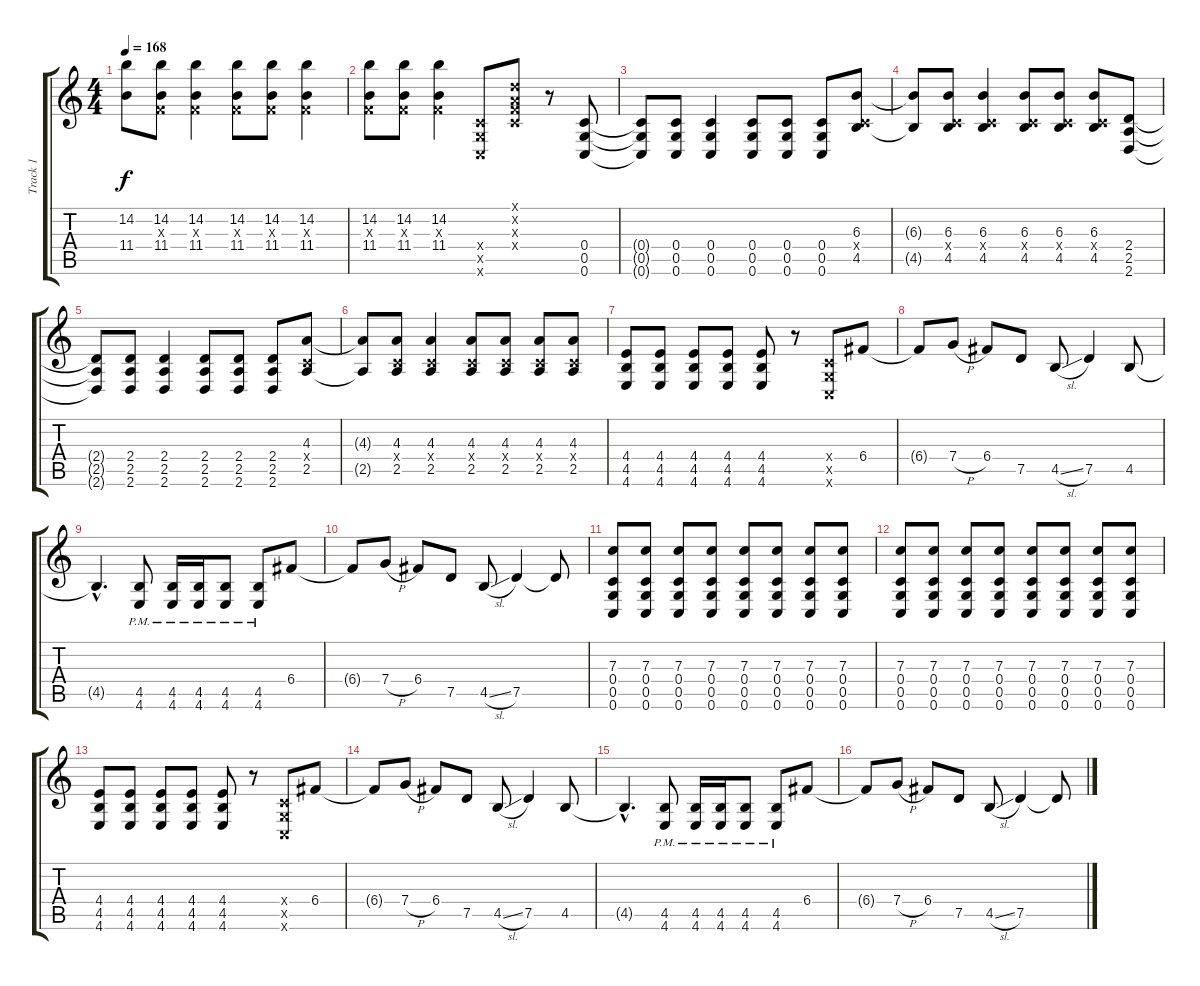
\track ("Track 1" "Track 1") {instrument distortionguitar}
\staff {score tabs}
\tuning (D4 A3 F3 C3 G2 C2) {hide}
\ts (4 4)
\tempo 168
\clef g2
\ks c
(14.2{t} 11.4{t}).8{dy f} (14.2 0.3{x} 11.4).8 (14.2 0.3{x} 11.4).4 (14.2 0.3{x} 11.4).8 (14.2 0.3{x} 11.4).8 (14.2 0.3{x} 11.4).4 |
(14.2 0.3{x} 11.4).8 (14.2 0.3{x} 11.4).8 (14.2 0.3{x} 11.4).4 (0.4{x} 0.5{x} 0.6{x}).8 (0.1{x} 0.2{x} 0.3{x} 0.4{x}).8 r.8 (0.4 0.5 0.6).8 |
(0.4{t} 0.5{t} 0.6{t}).8 (0.4 0.5 0.6).8 (0.4 0.5 0.6).4 (0.4 0.5 0.6).8 (0.4 0.5 0.6).8 (0.4 0.5 0.6).8 (6.3 0.4{x} 4.5).8 |
(6.3{t} 4.5{t}).8 (6.3 0.4{x} 4.5).8 (6.3 0.4{x} 4.5).4 (6.3 0.4{x} 4.5).8 (6.3 0.4{x} 4.5).8 (6.3 0.4{x} 4.5).8 (2.4 2.5 2.6).8 |
(2.4{t} 2.5{t} 2.6{t}).8 (2.4 2.5 2.6).8 (2.4 2.5 2.6).4 (2.4 2.5 2.6).8 (2.4 2.5 2.6).8 (2.4 2.5 2.6).8 (4.3 0.4{x} 2.5).8 |
(4.3{t} 2.5{t}).8 (4.3 0.4{x} 2.5).8 (4.3 0.4{x} 2.5).4 (4.3 0.4{x} 2.5).8 (4.3 0.4{x} 2.5).8 (4.3 0.4{x} 2.5).8 (4.3 0.4{x} 2.5).8 |
(4.4 4.5 4.6).8 (4.4 4.5 4.6).8 (4.4 4.5 4.6).8 (4.4 4.5 4.6).8 (4.4 4.5 4.6).8 r.8 (0.4{x} 0.5{x} 0.6{x}).8 6.4.8 |
6.4{t}.8 7.4{h}.8 6.4.8 7.5.8 4.5{sl}.8 7.5.4 4.5.8 |
4.5{hac t}.4{d} (4.5{pm} 4.6{pm}).8 (4.5{pm} 4.6{pm}).16 (4.5{pm} 4.6{pm}).16 (4.5{pm} 4.6{pm}).8 (4.5{pm} 4.6{pm}).8 6.4.8 |
6.4{t}.8 7.4{h}.8 6.4.8 7.5.8 4.5{sl}.8 7.5.4 7.5{t}.8 |
(7.3 0.4 0.5 0.6).8 (7.3 0.4 0.5 0.6).8 (7.3 0.4 0.5 0.6).8 (7.3 0.4 0.5 0.6).8 (7.3 0.4 0.5 0.6).8 (7.3 0.4 0.5 0.6).8 (7.3 0.4 0.5 0.6).8 (7.3 0.4 0.5 0.6).8 |
(7.3 0.4 0.5 0.6).8 (7.3 0.4 0.5 0.6).8 (7.3 0.4 0.5 0.6).8 (7.3 0.4 0.5 0.6).8 (7.3 0.4 0.5 0.6).8 (7.3 0.4 0.5 0.6).8 (7.3 0.4 0.5 0.6).8 (7.3 0.4 0.5 0.6).8 |
(4.4 4.5 4.6).8 (4.4 4.5 4.6).8 (4.4 4.5 4.6).8 (4.4 4.5 4.6).8 (4.4 4.5 4.6).8 r.8 (0.4{x} 0.5{x} 0.6{x}).8 6.4.8 |
6.4{t}.8 7.4{h}.8 6.4.8 7.5.8 4.5{sl}.8 7.5.4 4.5.8 |
4.5{hac t}.4{d} (4.5{pm} 4.6{pm}).8 (4.5{pm} 4.6{pm}).16 (4.5{pm} 4.6{pm}).16 (4.5{pm} 4.6{pm}).8 (4.5{pm} 4.6{pm}).8 6.4.8 |
6.4{t}.8 7.4{h}.8 6.4.8 7.5.8 4.5{sl}.8 7.5.4 7.5{t}.8
